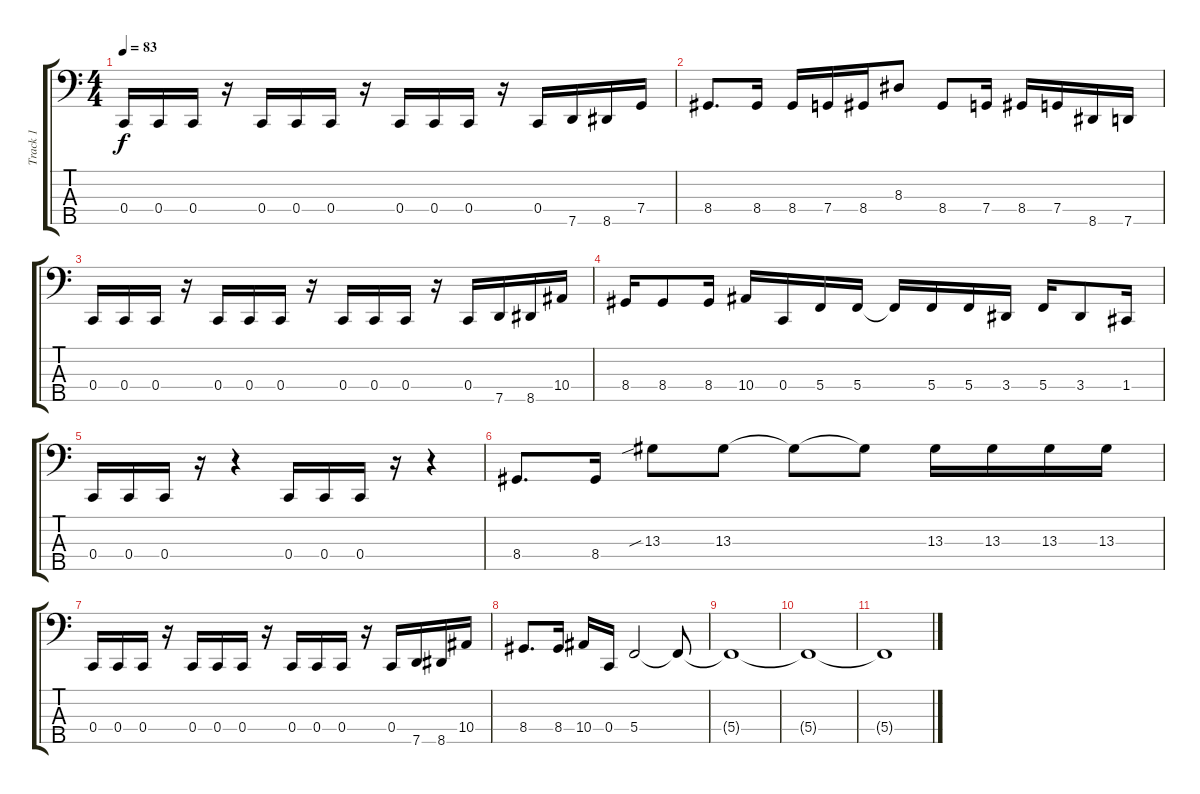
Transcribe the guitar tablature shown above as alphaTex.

\track ("Track 1" "Track 1") {instrument electricbassfinger}
\staff {score tabs}
\tuning (F2 C2 G1 C1 G0) {hide}
\ts (4 4)
\tempo 83
\clef f4
\ks c
0.4.16{dy f} 0.4.16 0.4.16 r.16 0.4.16 0.4.16 0.4.16 r.16 0.4.16 0.4.16 0.4.16 r.16 0.4.16 7.5.16 8.5.16 7.4.16 |
8.4.8{d} 8.4.16 8.4.16 7.4.16 8.4.16 8.3.8 8.4.8 7.4.16 8.4.16 7.4.16 8.5.16 7.5.16 |
0.4.16 0.4.16 0.4.16 r.16 0.4.16 0.4.16 0.4.16 r.16 0.4.16 0.4.16 0.4.16 r.16 0.4.16 7.5.16 8.5.16 10.4.16 |
8.4.16 8.4.8 8.4.16 10.4.16 0.4.16 5.4.16 5.4.16 5.4{t}.16 5.4.16 5.4.16 3.4.16 5.4.16 3.4.8 1.4.16 |
0.4.16 0.4.16 0.4.16 r.16 r.4 0.4.16{beam merge} 0.4.16 0.4.16 r.16 r.4 |
8.4.8{d} 8.4.16 13.3{sib}.8 13.3.8 13.3{t}.8 13.3{t}.8 13.3.16 13.3.16 13.3.16 13.3.16 |
0.4.16 0.4.16 0.4.16 r.16 0.4.16 0.4.16 0.4.16 r.16 0.4.16 0.4.16 0.4.16 r.16 0.4.16 7.5.16 8.5.16 10.4.16 |
8.4.8{d} 8.4.16 10.4.16 0.4.16 5.4.2 5.4{t}.8 |
5.4{t}.1 |
5.4{t}.1 |
5.4{t}.1
